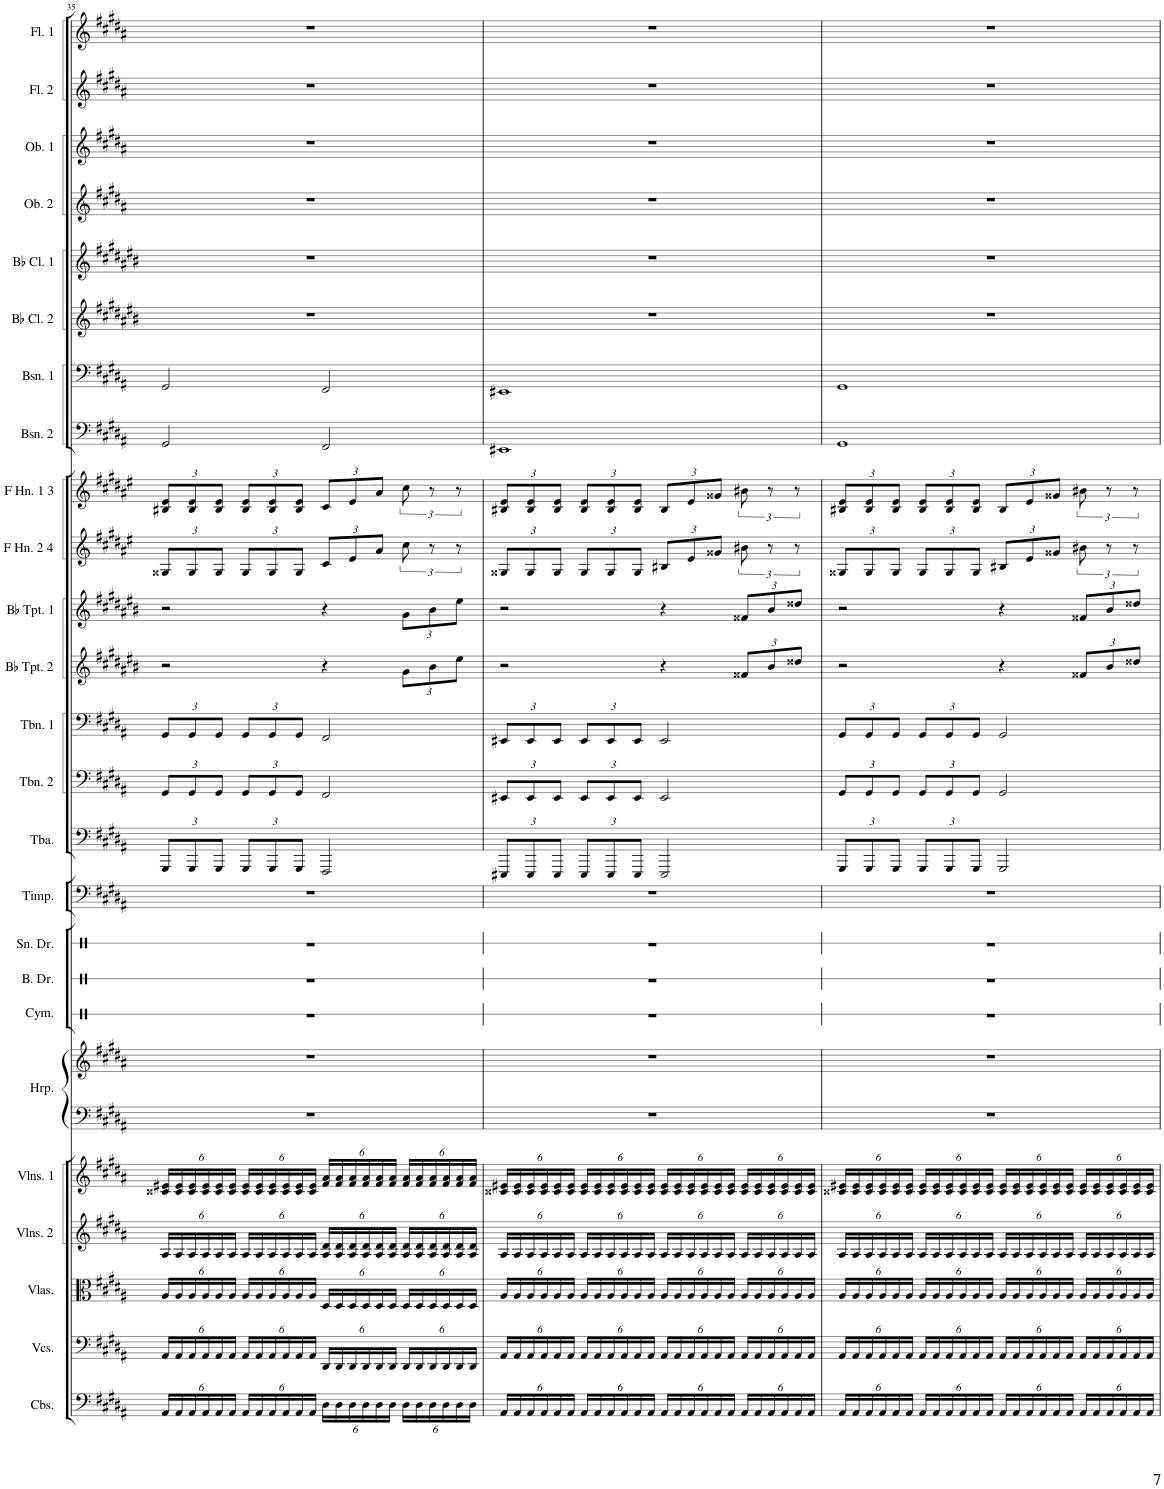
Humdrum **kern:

**kern	**kern	**kern	**kern	**kern	**kern	**kern	**kern	**kern	**kern	**kern	**kern	**kern	**kern	**kern	**kern	**kern	**kern	**kern	**kern	**kern	**kern	**kern	**kern	**kern	**kern
*part25	*part24	*part23	*part22	*part21	*part20	*part20	*part19	*part18	*part17	*part16	*part15	*part14	*part13	*part12	*part11	*part10	*part9	*part8	*part7	*part6	*part5	*part4	*part3	*part2	*part1
*staff26	*staff25	*staff24	*staff23	*staff22	*staff21	*staff20	*staff19	*staff18	*staff17	*staff16	*staff15	*staff14	*staff13	*staff12	*staff11	*staff10	*staff9	*staff8	*staff7	*staff6	*staff5	*staff4	*staff3	*staff2	*staff1
*I"Contrabasses	*I"Violoncellos	*I"Violas	*I"Violins 2	*I"Violins 1	*I"Harp	*	*I"Cymbal	*I"Bass Drum	*I"Snare Drum	*I"Timpani	*I"Tuba	*I"Trombone 2	*I"Trombone 1	*I"Bb Trumpet 2	*I"Bb Trumpet 1	*I"F Horn 2 &amp; 4	*I"F Horn 1 &amp; 3	*I"Bassoon 2	*I"Bassoon 1	*I"Bb Clarinet 2	*I"Bb Clarinet 1	*I"Oboe 2	*I"Oboe 1	*I"Flute 2	*I"Flute 1
*I'Cbs.	*I'Vcs.	*I'Vlas.	*I'Vlns. 2	*I'Vlns. 1	*I'Hrp.	*	*I'Cym.	*I'B. Dr.	*I'Sn. Dr.	*I'Timp.	*I'Tba.	*I'Tbn. 2	*I'Tbn. 1	*I'Bb Tpt. 2	*I'Bb Tpt. 1	*I'F Hn. 2 4	*I'F Hn. 1 3	*I'Bsn. 2	*I'Bsn. 1	*I'Bb Cl. 2	*I'Bb Cl. 1	*I'Ob. 2	*I'Ob. 1	*I'Fl. 2	*I'Fl. 1
!!LO:PB:g=z
*clefF4	*clefF4	*clefC3	*clefG2	*clefG2	*clefF4	*clefG2	*clefX	*clefX	*clefX	*clefF4	*clefF4	*clefF4	*clefF4	*clefG2	*clefG2	*clefG2	*clefG2	*clefF4	*clefF4	*clefG2	*clefG2	*clefG2	*clefG2	*clefG2	*clefG2
*Trd7c12	*	*	*	*	*	*	*	*	*	*	*	*	*	*Trd1c2	*Trd1c2	*Trd4c7	*Trd4c7	*	*	*Trd1c2	*Trd1c2	*	*	*	*
*k[f#c#g#d#a#]	*k[f#c#g#d#a#]	*k[f#c#g#d#a#]	*k[f#c#g#d#a#]	*k[f#c#g#d#a#]	*k[f#c#g#d#a#]	*k[f#c#g#d#a#]	*k[b-e-a-]	*k[b-e-a-]	*k[b-e-a-]	*k[f#c#g#d#a#]	*k[f#c#g#d#a#]	*k[f#c#g#d#a#]	*k[f#c#g#d#a#]	*k[f#c#g#d#a#e#b#]	*k[f#c#g#d#a#e#b#]	*k[f#c#g#d#a#e#]	*k[f#c#g#d#a#e#]	*k[f#c#g#d#a#]	*k[f#c#g#d#a#]	*k[f#c#g#d#a#e#b#]	*k[f#c#g#d#a#e#b#]	*k[f#c#g#d#a#]	*k[f#c#g#d#a#]	*k[f#c#g#d#a#]	*k[f#c#g#d#a#]
*M4/4	*M4/4	*M4/4	*M4/4	*M4/4	*M4/4	*M4/4	*M4/4	*M4/4	*M4/4	*M4/4	*M4/4	*M4/4	*M4/4	*M4/4	*M4/4	*M4/4	*M4/4	*M4/4	*M4/4	*M4/4	*M4/4	*M4/4	*M4/4	*M4/4	*M4/4
*Xbrackettup	*Xbrackettup	*Xbrackettup	*Xbrackettup	*Xbrackettup	*	*	*	*	*	*	*Xbrackettup	*Xbrackettup	*Xbrackettup	*	*	*Xbrackettup	*Xbrackettup	*	*	*	*	*	*	*	*
=35	=35	=35	=35	=35	=35	=35	=35	=35	=35	=35	=35	=35	=35	=35	=35	=35	=35	=35	=35	=35	=35	=35	=35	=35	=35
24AA#/LL	24AA#/LL	24A#/LL	24A#/LL	24c##X/ 24e#X/LL	1r	1r	1r	1r	1r	1r	12GGG#/L	12GG#/L	12GG#/L	2r	2r	12G##X/L	12B#X/ 12e#/L	2GG#/	2GG#/	1r	1r	1r	1r	1r	1r
24AA#/	24AA#/	24A#/	24A#/	24c##/ 24e#/	.	.	.	.	.	.	.	.	.	.	.	.	.	.	.	.	.	.	.	.	.
24AA#/	24AA#/	24A#/	24A#/	24c##/ 24e#/	.	.	.	.	.	.	12GGG#/	12GG#/	12GG#/	.	.	12G##/	12B#/ 12e#/	.	.	.	.	.	.	.	.
24AA#/	24AA#/	24A#/	24A#/	24c##/ 24e#/	.	.	.	.	.	.	.	.	.	.	.	.	.	.	.	.	.	.	.	.	.
24AA#/	24AA#/	24A#/	24A#/	24c##/ 24e#/	.	.	.	.	.	.	12GGG#/J	12GG#/J	12GG#/J	.	.	12G##/J	12B#/ 12e#/J	.	.	.	.	.	.	.	.
24AA#/JJ	24AA#/JJ	24A#/JJ	24A#/JJ	24c##/ 24e#/JJ	.	.	.	.	.	.	.	.	.	.	.	.	.	.	.	.	.	.	.	.	.
24AA#/LL	24AA#/LL	24A#/LL	24A#/LL	24c##/ 24e#/LL	.	.	.	.	.	.	12GGG#/L	12GG#/L	12GG#/L	.	.	12G##/L	12B#/ 12e#/L	.	.	.	.	.	.	.	.
24AA#/	24AA#/	24A#/	24A#/	24c##/ 24e#/	.	.	.	.	.	.	.	.	.	.	.	.	.	.	.	.	.	.	.	.	.
24AA#/	24AA#/	24A#/	24A#/	24c##/ 24e#/	.	.	.	.	.	.	12GGG#/	12GG#/	12GG#/	.	.	12G##/	12B#/ 12e#/	.	.	.	.	.	.	.	.
24AA#/	24AA#/	24A#/	24A#/	24c##/ 24e#/	.	.	.	.	.	.	.	.	.	.	.	.	.	.	.	.	.	.	.	.	.
24AA#/	24AA#/	24A#/	24A#/	24c##/ 24e#/	.	.	.	.	.	.	12GGG#/J	12GG#/J	12GG#/J	.	.	12G##/J	12B#/ 12e#/J	.	.	.	.	.	.	.	.
24AA#/JJ	24AA#/JJ	24A#/JJ	24A#/JJ	24c##/ 24e#/JJ	.	.	.	.	.	.	.	.	.	.	.	.	.	.	.	.	.	.	.	.	.
24D#\LL	24DD#/LL	24D#/LL	24A#/ 24d#/LL	24f#/ 24a#/LL	.	.	.	.	.	.	2FFF#/	2FF#/	2FF#/	4r	4r	12c#/L	12c#/L	2FF#/	2FF#/	.	.	.	.	.	.
24D#\	24DD#/	24D#/	24A#/ 24d#/	24f#/ 24a#/	.	.	.	.	.	.	.	.	.	.	.	.	.	.	.	.	.	.	.	.	.
24D#\	24DD#/	24D#/	24A#/ 24d#/	24f#/ 24a#/	.	.	.	.	.	.	.	.	.	.	.	12e#/	12e#/	.	.	.	.	.	.	.	.
24D#\	24DD#/	24D#/	24A#/ 24d#/	24f#/ 24a#/	.	.	.	.	.	.	.	.	.	.	.	.	.	.	.	.	.	.	.	.	.
24D#\	24DD#/	24D#/	24A#/ 24d#/	24f#/ 24a#/	.	.	.	.	.	.	.	.	.	.	.	12a#/J	12a#/J	.	.	.	.	.	.	.	.
24D#\JJ	24DD#/JJ	24D#/JJ	24A#/ 24d#/JJ	24f#/ 24a#/JJ	.	.	.	.	.	.	.	.	.	.	.	.	.	.	.	.	.	.	.	.	.
*	*	*	*	*	*	*	*	*	*	*	*	*	*	*Xbrackettup	*Xbrackettup	*brackettup	*brackettup	*	*	*	*	*	*	*	*
24D#\LL	24DD#/LL	24D#/LL	24A#/ 24d#/LL	24f#/ 24a#/LL	.	.	.	.	.	.	.	.	.	12g#\L	12g#\L	12cc#\	12cc#\	.	.	.	.	.	.	.	.
24D#\	24DD#/	24D#/	24A#/ 24d#/	24f#/ 24a#/	.	.	.	.	.	.	.	.	.	.	.	.	.	.	.	.	.	.	.	.	.
24D#\	24DD#/	24D#/	24A#/ 24d#/	24f#/ 24a#/	.	.	.	.	.	.	.	.	.	12b#\	12b#\	12r	12r	.	.	.	.	.	.	.	.
24D#\	24DD#/	24D#/	24A#/ 24d#/	24f#/ 24a#/	.	.	.	.	.	.	.	.	.	.	.	.	.	.	.	.	.	.	.	.	.
24D#\	24DD#/	24D#/	24A#/ 24d#/	24f#/ 24a#/	.	.	.	.	.	.	.	.	.	12ee#\J	12ee#\J	12r	12r	.	.	.	.	.	.	.	.
24D#\JJ	24DD#/JJ	24D#/JJ	24A#/ 24d#/JJ	24f#/ 24a#/JJ	.	.	.	.	.	.	.	.	.	.	.	.	.	.	.	.	.	.	.	.	.
=36	=36	=36	=36	=36	=36	=36	=36	=36	=36	=36	=36	=36	=36	=36	=36	=36	=36	=36	=36	=36	=36	=36	=36	=36	=36
*	*	*	*	*	*	*	*	*	*	*	*	*	*	*	*	*Xbrackettup	*Xbrackettup	*	*	*	*	*	*	*	*
24AA#/LL	24AA#/LL	24A#/LL	24A#/LL	24c##X/ 24e#X/LL	1r	1r	1r	1r	1r	1r	12EEE#X/L	12EE#X/L	12EE#X/L	2r	2r	12G##X/L	12B#X/ 12e#/L	1EE#X	1EE#X	1r	1r	1r	1r	1r	1r
24AA#/	24AA#/	24A#/	24A#/	24c##/ 24e#/	.	.	.	.	.	.	.	.	.	.	.	.	.	.	.	.	.	.	.	.	.
24AA#/	24AA#/	24A#/	24A#/	24c##/ 24e#/	.	.	.	.	.	.	12EEE#/	12EE#/	12EE#/	.	.	12G##/	12B#/ 12e#/	.	.	.	.	.	.	.	.
24AA#/	24AA#/	24A#/	24A#/	24c##/ 24e#/	.	.	.	.	.	.	.	.	.	.	.	.	.	.	.	.	.	.	.	.	.
24AA#/	24AA#/	24A#/	24A#/	24c##/ 24e#/	.	.	.	.	.	.	12EEE#/J	12EE#/J	12EE#/J	.	.	12G##/J	12B#/ 12e#/J	.	.	.	.	.	.	.	.
24AA#/JJ	24AA#/JJ	24A#/JJ	24A#/JJ	24c##/ 24e#/JJ	.	.	.	.	.	.	.	.	.	.	.	.	.	.	.	.	.	.	.	.	.
24AA#/LL	24AA#/LL	24A#/LL	24A#/LL	24c##/ 24e#/LL	.	.	.	.	.	.	12EEE#/L	12EE#/L	12EE#/L	.	.	12G##/L	12B#/ 12e#/L	.	.	.	.	.	.	.	.
24AA#/	24AA#/	24A#/	24A#/	24c##/ 24e#/	.	.	.	.	.	.	.	.	.	.	.	.	.	.	.	.	.	.	.	.	.
24AA#/	24AA#/	24A#/	24A#/	24c##/ 24e#/	.	.	.	.	.	.	12EEE#/	12EE#/	12EE#/	.	.	12G##/	12B#/ 12e#/	.	.	.	.	.	.	.	.
24AA#/	24AA#/	24A#/	24A#/	24c##/ 24e#/	.	.	.	.	.	.	.	.	.	.	.	.	.	.	.	.	.	.	.	.	.
24AA#/	24AA#/	24A#/	24A#/	24c##/ 24e#/	.	.	.	.	.	.	12EEE#/J	12EE#/J	12EE#/J	.	.	12G##/J	12B#/ 12e#/J	.	.	.	.	.	.	.	.
24AA#/JJ	24AA#/JJ	24A#/JJ	24A#/JJ	24c##/ 24e#/JJ	.	.	.	.	.	.	.	.	.	.	.	.	.	.	.	.	.	.	.	.	.
24AA#/LL	24AA#/LL	24A#/LL	24A#/LL	24c##/ 24e#/LL	.	.	.	.	.	.	2EEE#/	2EE#/	2EE#/	4r	4r	12B#X/L	12B#/L	.	.	.	.	.	.	.	.
24AA#/	24AA#/	24A#/	24A#/	24c##/ 24e#/	.	.	.	.	.	.	.	.	.	.	.	.	.	.	.	.	.	.	.	.	.
24AA#/	24AA#/	24A#/	24A#/	24c##/ 24e#/	.	.	.	.	.	.	.	.	.	.	.	12e#/	12e#/	.	.	.	.	.	.	.	.
24AA#/	24AA#/	24A#/	24A#/	24c##/ 24e#/	.	.	.	.	.	.	.	.	.	.	.	.	.	.	.	.	.	.	.	.	.
24AA#/	24AA#/	24A#/	24A#/	24c##/ 24e#/	.	.	.	.	.	.	.	.	.	.	.	12g##X/J	12g##X/J	.	.	.	.	.	.	.	.
24AA#/JJ	24AA#/JJ	24A#/JJ	24A#/JJ	24c##/ 24e#/JJ	.	.	.	.	.	.	.	.	.	.	.	.	.	.	.	.	.	.	.	.	.
*	*	*	*	*	*	*	*	*	*	*	*	*	*	*	*	*brackettup	*brackettup	*	*	*	*	*	*	*	*
24AA#/LL	24AA#/LL	24A#/LL	24A#/LL	24c##/ 24e#/LL	.	.	.	.	.	.	.	.	.	12f##X/L	12f##X/L	12b#X\	12b#X\	.	.	.	.	.	.	.	.
24AA#/	24AA#/	24A#/	24A#/	24c##/ 24e#/	.	.	.	.	.	.	.	.	.	.	.	.	.	.	.	.	.	.	.	.	.
24AA#/	24AA#/	24A#/	24A#/	24c##/ 24e#/	.	.	.	.	.	.	.	.	.	12b#/	12b#/	12r	12r	.	.	.	.	.	.	.	.
24AA#/	24AA#/	24A#/	24A#/	24c##/ 24e#/	.	.	.	.	.	.	.	.	.	.	.	.	.	.	.	.	.	.	.	.	.
24AA#/	24AA#/	24A#/	24A#/	24c##/ 24e#/	.	.	.	.	.	.	.	.	.	12dd##X/J	12dd##X/J	12r	12r	.	.	.	.	.	.	.	.
24AA#/JJ	24AA#/JJ	24A#/JJ	24A#/JJ	24c##/ 24e#/JJ	.	.	.	.	.	.	.	.	.	.	.	.	.	.	.	.	.	.	.	.	.
=37	=37	=37	=37	=37	=37	=37	=37	=37	=37	=37	=37	=37	=37	=37	=37	=37	=37	=37	=37	=37	=37	=37	=37	=37	=37
*	*	*	*	*	*	*	*	*	*	*	*	*	*	*	*	*Xbrackettup	*Xbrackettup	*	*	*	*	*	*	*	*
24AA#/LL	24AA#/LL	24A#/LL	24A#/LL	24c##X/ 24e#X/LL	1r	1r	1r	1r	1r	1r	12GGG#/L	12GG#/L	12GG#/L	2r	2r	12G##X/L	12B#X/ 12e#/L	1GG#	1GG#	1r	1r	1r	1r	1r	1r
24AA#/	24AA#/	24A#/	24A#/	24c##/ 24e#/	.	.	.	.	.	.	.	.	.	.	.	.	.	.	.	.	.	.	.	.	.
24AA#/	24AA#/	24A#/	24A#/	24c##/ 24e#/	.	.	.	.	.	.	12GGG#/	12GG#/	12GG#/	.	.	12G##/	12B#/ 12e#/	.	.	.	.	.	.	.	.
24AA#/	24AA#/	24A#/	24A#/	24c##/ 24e#/	.	.	.	.	.	.	.	.	.	.	.	.	.	.	.	.	.	.	.	.	.
24AA#/	24AA#/	24A#/	24A#/	24c##/ 24e#/	.	.	.	.	.	.	12GGG#/J	12GG#/J	12GG#/J	.	.	12G##/J	12B#/ 12e#/J	.	.	.	.	.	.	.	.
24AA#/JJ	24AA#/JJ	24A#/JJ	24A#/JJ	24c##/ 24e#/JJ	.	.	.	.	.	.	.	.	.	.	.	.	.	.	.	.	.	.	.	.	.
24AA#/LL	24AA#/LL	24A#/LL	24A#/LL	24c##/ 24e#/LL	.	.	.	.	.	.	12GGG#/L	12GG#/L	12GG#/L	.	.	12G##/L	12B#/ 12e#/L	.	.	.	.	.	.	.	.
24AA#/	24AA#/	24A#/	24A#/	24c##/ 24e#/	.	.	.	.	.	.	.	.	.	.	.	.	.	.	.	.	.	.	.	.	.
24AA#/	24AA#/	24A#/	24A#/	24c##/ 24e#/	.	.	.	.	.	.	12GGG#/	12GG#/	12GG#/	.	.	12G##/	12B#/ 12e#/	.	.	.	.	.	.	.	.
24AA#/	24AA#/	24A#/	24A#/	24c##/ 24e#/	.	.	.	.	.	.	.	.	.	.	.	.	.	.	.	.	.	.	.	.	.
24AA#/	24AA#/	24A#/	24A#/	24c##/ 24e#/	.	.	.	.	.	.	12GGG#/J	12GG#/J	12GG#/J	.	.	12G##/J	12B#/ 12e#/J	.	.	.	.	.	.	.	.
24AA#/JJ	24AA#/JJ	24A#/JJ	24A#/JJ	24c##/ 24e#/JJ	.	.	.	.	.	.	.	.	.	.	.	.	.	.	.	.	.	.	.	.	.
24AA#/LL	24AA#/LL	24A#/LL	24A#/LL	24c##/ 24e#/LL	.	.	.	.	.	.	2GGG#/	2GG#/	2GG#/	4r	4r	12B#X/L	12B#/L	.	.	.	.	.	.	.	.
24AA#/	24AA#/	24A#/	24A#/	24c##/ 24e#/	.	.	.	.	.	.	.	.	.	.	.	.	.	.	.	.	.	.	.	.	.
24AA#/	24AA#/	24A#/	24A#/	24c##/ 24e#/	.	.	.	.	.	.	.	.	.	.	.	12e#/	12e#/	.	.	.	.	.	.	.	.
24AA#/	24AA#/	24A#/	24A#/	24c##/ 24e#/	.	.	.	.	.	.	.	.	.	.	.	.	.	.	.	.	.	.	.	.	.
24AA#/	24AA#/	24A#/	24A#/	24c##/ 24e#/	.	.	.	.	.	.	.	.	.	.	.	12g##X/J	12g##X/J	.	.	.	.	.	.	.	.
24AA#/JJ	24AA#/JJ	24A#/JJ	24A#/JJ	24c##/ 24e#/JJ	.	.	.	.	.	.	.	.	.	.	.	.	.	.	.	.	.	.	.	.	.
*	*	*	*	*	*	*	*	*	*	*	*	*	*	*	*	*brackettup	*brackettup	*	*	*	*	*	*	*	*
24AA#/LL	24AA#/LL	24A#/LL	24A#/LL	24c##/ 24e#/LL	.	.	.	.	.	.	.	.	.	12f##X/L	12f##X/L	12b#X\	12b#X\	.	.	.	.	.	.	.	.
24AA#/	24AA#/	24A#/	24A#/	24c##/ 24e#/	.	.	.	.	.	.	.	.	.	.	.	.	.	.	.	.	.	.	.	.	.
24AA#/	24AA#/	24A#/	24A#/	24c##/ 24e#/	.	.	.	.	.	.	.	.	.	12b#/	12b#/	12r	12r	.	.	.	.	.	.	.	.
24AA#/	24AA#/	24A#/	24A#/	24c##/ 24e#/	.	.	.	.	.	.	.	.	.	.	.	.	.	.	.	.	.	.	.	.	.
24AA#/	24AA#/	24A#/	24A#/	24c##/ 24e#/	.	.	.	.	.	.	.	.	.	12dd##X/J	12dd##X/J	12r	12r	.	.	.	.	.	.	.	.
24AA#/JJ	24AA#/JJ	24A#/JJ	24A#/JJ	24c##/ 24e#/JJ	.	.	.	.	.	.	.	.	.	.	.	.	.	.	.	.	.	.	.	.	.
=	=	=	=	=	=	=	=	=	=	=	=	=	=	=	=	=	=	=	=	=	=	=	=	=	=
*-	*-	*-	*-	*-	*-	*-	*-	*-	*-	*-	*-	*-	*-	*-	*-	*-	*-	*-	*-	*-	*-	*-	*-	*-	*-
